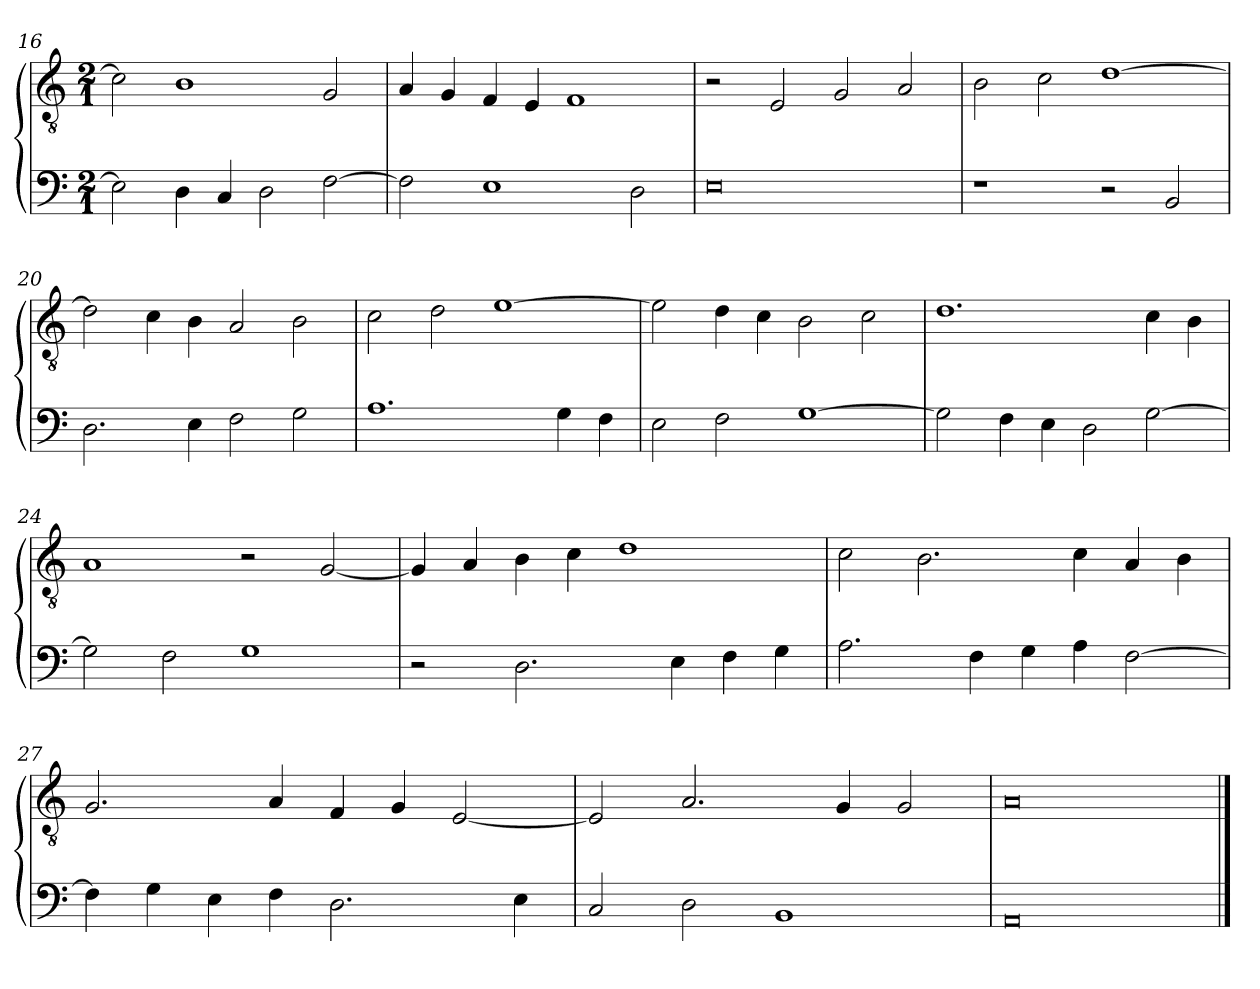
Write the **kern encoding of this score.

**kern	**kern
*part2	*part1
*staff2	*staff1
*clefF4	*clefGv2
*k[]	*k[]
*M2/1	*M2/1
=16	=16
2E]	2c]
4D	1B
4C	.
2D	.
[2F	2G
=17	=17
2F]	4A
.	4G
1E	4F
.	4E
.	1F
2D	.
=18	=18
0E	2r
.	2E
.	2G
.	2A
=19	=19
1r	2B
.	2c
2r	[1d
2BB	.
=20	=20
2.D	2d]
.	4c
4E	4B
2F	2A
2G	2B
=21	=21
1.A	2c
.	2d
.	[1e
4G	.
4F	.
=22	=22
2E	2e]
2F	4d
.	4c
[1G	2B
.	2c
=23	=23
2G]	1.d
4F	.
4E	.
2D	.
[2G	4c
.	4B
=24	=24
2G]	1A
2F	.
1G	2r
.	[2G
=25	=25
2r	4G]
.	4A
2.D	4B
.	4c
.	1d
4E	.
4F	.
4G	.
=26	=26
2.A	2c
.	2.B
4F	.
4G	.
4A	4c
[2F	4A
.	4B
=27	=27
4F]	2.G
4G	.
4E	.
4F	4A
2.D	4F
.	4G
.	[2E
4E	.
=28	=28
2C	2E]
2D	2.A
1BB	.
.	4G
.	2G
=29	=29
0AA	0A
==	==
*-	*-
